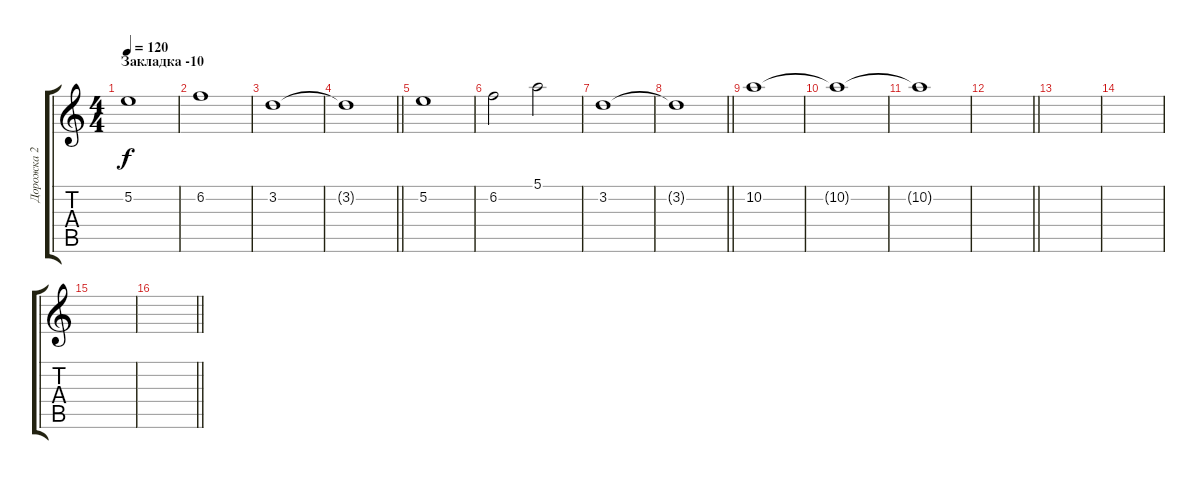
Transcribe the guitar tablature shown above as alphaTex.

\track ("Дорожка 2" "Дорожка 2") {instrument distortionguitar}
\staff {score tabs}
\tuning (E4 B3 G3 D3 A2 E2) {hide}
\ts (4 4)
\section ("" "Закладка -10")
\tempo 120
\clef g2
\ks c
5.2.1{dy f} |
6.2.1 |
3.2.1 |
\barLineRight lightlight
3.2{t}.1 |
5.2.1 |
6.2.2 5.1.2 |
3.2.1 |
\barLineRight lightlight
3.2{t}.1 |
10.2.1 |
10.2{t}.1 |
10.2{t}.1 |
\barLineRight lightlight
|
|
|
|
\barLineRight lightlight
